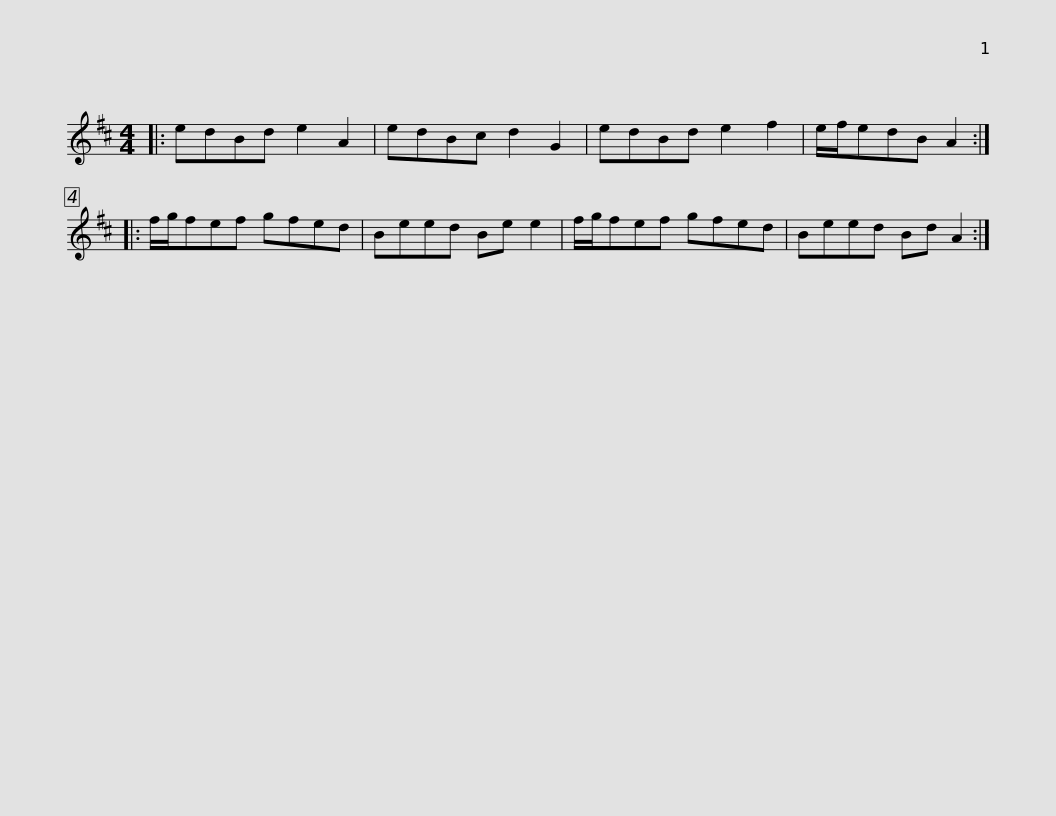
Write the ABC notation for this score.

X:1
L:1/8
M:4/4
I:linebreak $
K:D
V:1 treble
V:1
|: edBd e2 A2 | edBc d2 G2 | edBd e2 f2 | e/f/edB A2 :: f/g/fef gfed | %5
 Beed Be e2 |$ f/g/fef gfed | Beed Bd A2 :| %8
